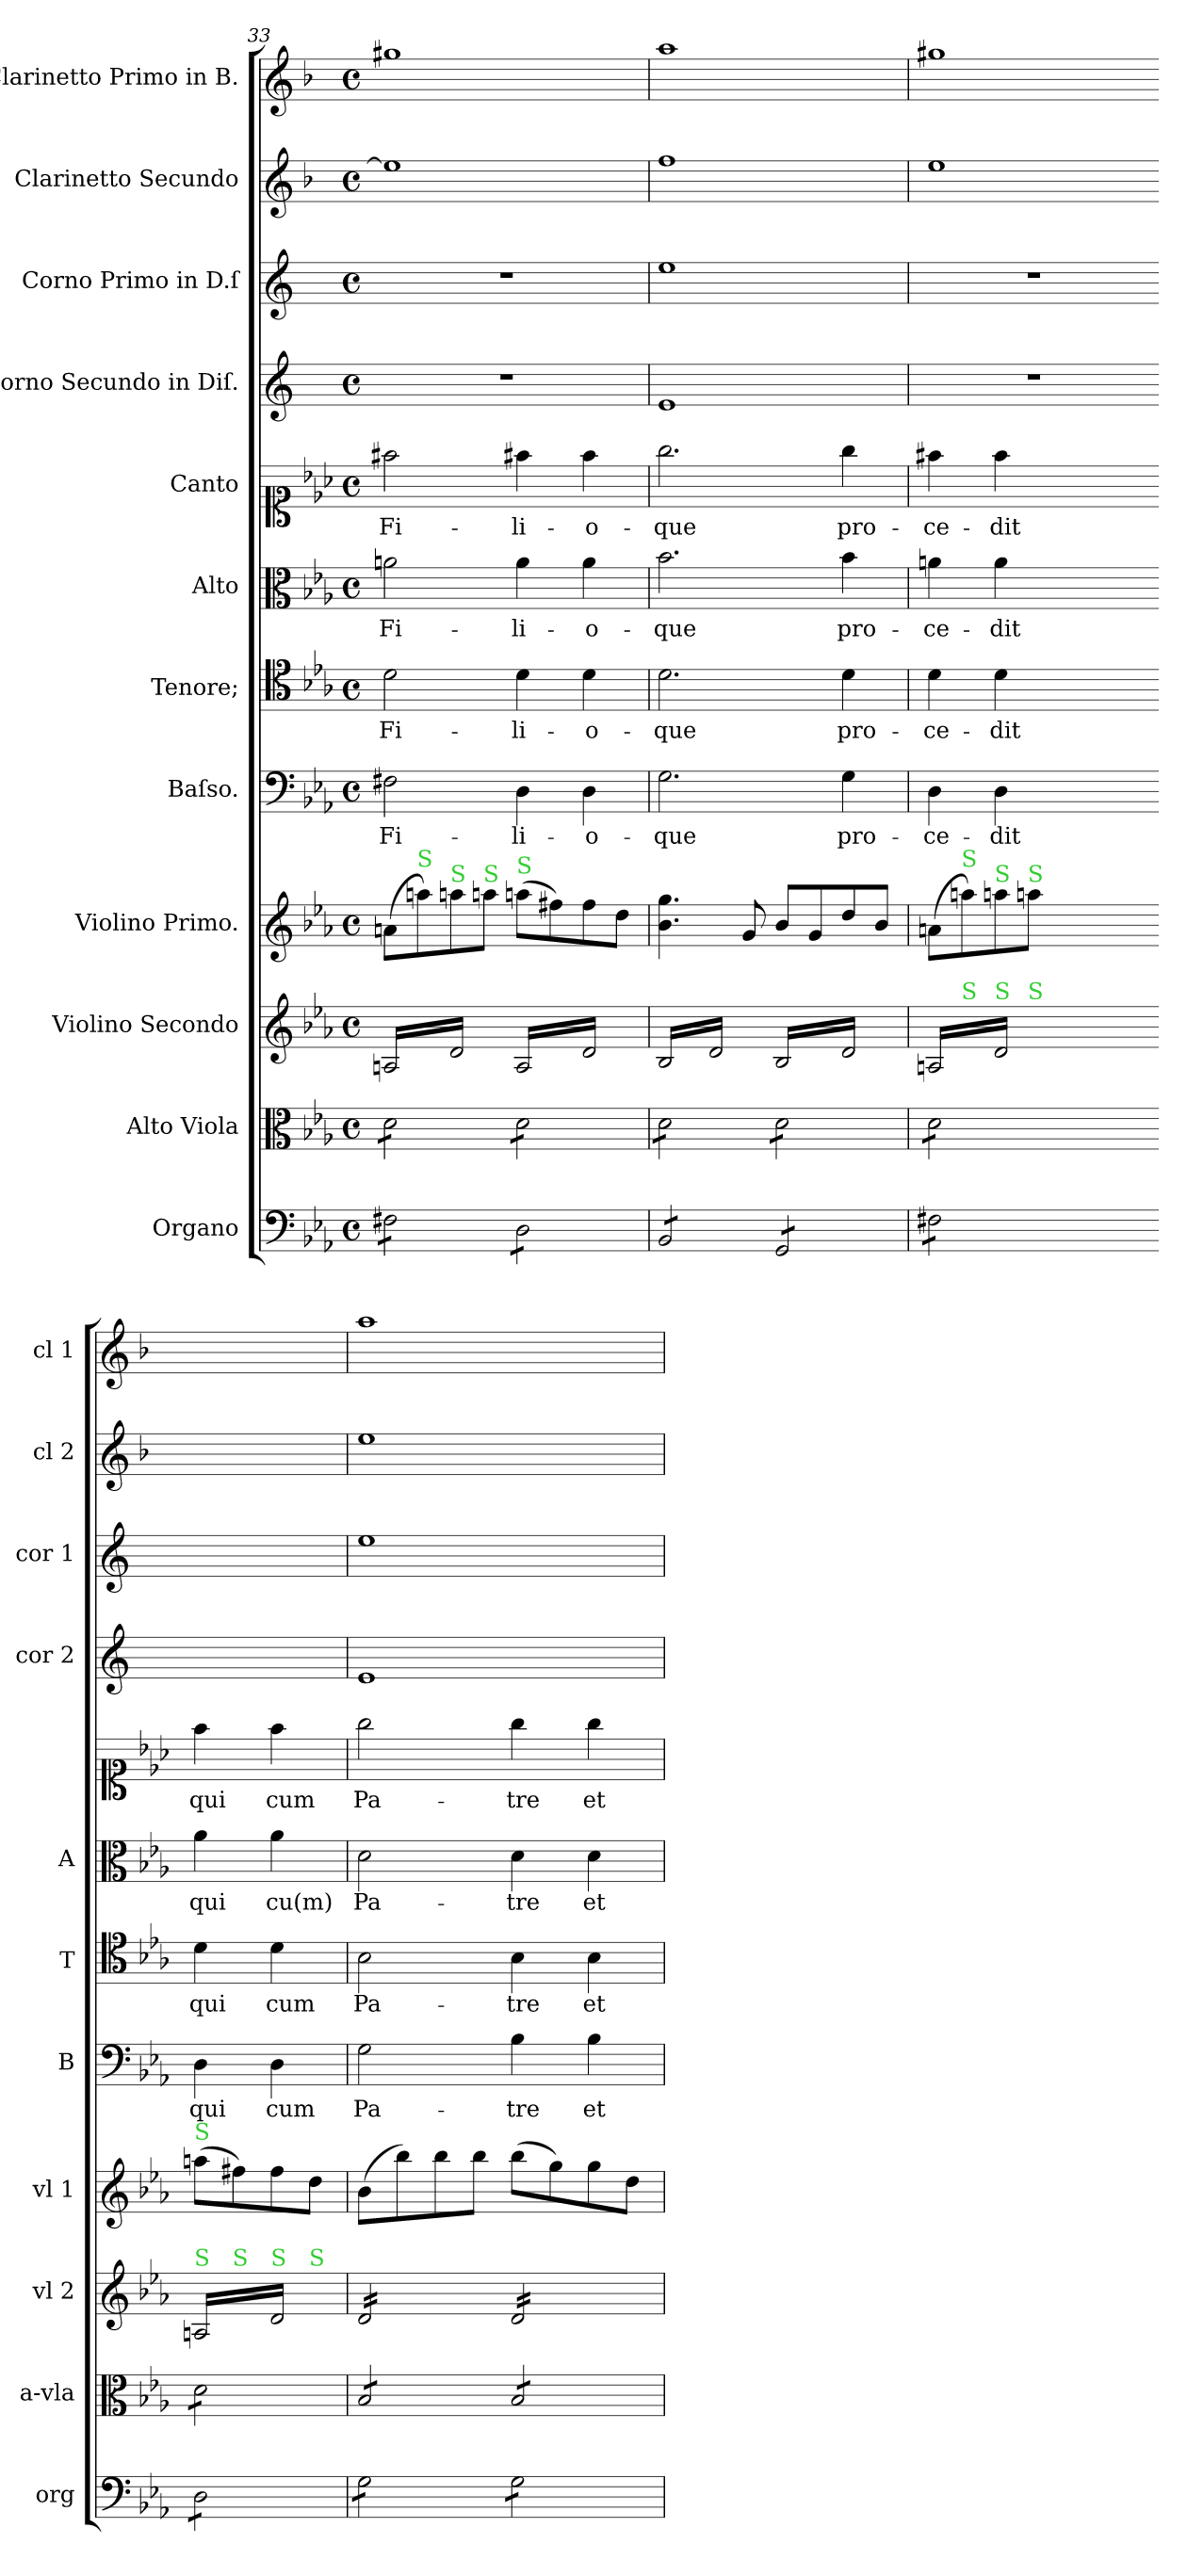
**kern	**kern	**kern	**kern	**kern	**text	**kern	**text	**kern	**text	**kern	**text	**kern	**kern	**kern	**kern
*part12	*part11	*part10	*part9	*part8	*part8	*part7	*part7	*part6	*part6	*part5	*part5	*part4	*part3	*part2	*part1
*staff12	*staff11	*staff10	*staff9	*staff8	*staff8	*staff7	*staff7	*staff6	*staff6	*staff5	*staff5	*staff4	*staff3	*staff2	*staff1
*I"Organo	*I"Alto Viola	*I"Violino Secondo	*I"Violino Primo.	*I"Baſso.	*	*I"Tenore;	*	*I"Alto	*	*I"Canto	*	*I"Corno Secundo in Diſ.	*I"Corno Primo in D.ſ	*I"Clarinetto Secundo	*I"Clarinetto Primo in B.
*I'org	*I'a-vla	*I'vl 2	*I'vl 1	*I'B	*	*I'T	*	*I'A	*	*	*	*I'cor 2	*I'cor 1	*I'cl 2	*I'cl 1
*clefF4	*clefC3	*clefG2	*clefG2	*clefF4	*	*clefC4	*	*clefC3	*	*clefC1	*	*clefG2	*clefG2	*clefG2	*clefG2
*	*	*	*	*	*	*	*	*	*	*	*	*ITrd5c9	*ITrd5c9	*ITrd1c2	*ITrd1c2
*k[b-e-a-]	*k[b-e-a-]	*k[b-e-a-]	*k[b-e-a-]	*k[b-e-a-]	*	*k[b-e-a-]	*	*k[b-e-a-]	*	*k[b-e-a-]	*	*k[b-e-a-]	*k[b-e-a-]	*k[b-e-a-]	*k[b-e-a-]
*E-:	*E-:	*E-:	*E-:	*E-:	*	*E-:	*	*E-:	*	*E-:	*	*E-:	*E-:	*E-:	*E-:
*M4/4	*M4/4	*M4/4	*M4/4	*M4/4	*	*M4/4	*	*M4/4	*	*M4/4	*	*M4/4	*M4/4	*M4/4	*M4/4
*met(c)	*met(c)	*met(c)	*met(c)	*met(c)	*	*met(c)	*	*met(c)	*	*met(c)	*	*met(c)	*met(c)	*met(c)	*met(c)
=33	=33	=33	=33	=33	=33	=33	=33	=33	=33	=33	=33	=33	=33	=33	=33
*tremolo	*	*	*	*	*	*	*	*	*	*	*	*	*	*	*
*	*tremolo	*	*	*	*	*	*	*	*	*	*	*	*	*	*
*	*	*tremolo	*	*	*	*	*	*	*	*	*	*	*	*	*
8F#X\L	8d\L	16An/LL	(8an\L	2F#X\	Fi-	2d\	Fi-	2an\	Fi-	2ff#X\	Fi-	1r	1r	1dd]	1ff#X
.	.	16d/	.	.	.	.	.	.	.	.	.	.	.	.	.
!	!	!	!LO:TX:a:color=limegreen:t=S	!	!	!	!	!	!	!	!	!	!	!	!
8F#X\	8d\	16An/	8aan\)	.	.	.	.	.	.	.	.	.	.	.	.
.	.	16d/	.	.	.	.	.	.	.	.	.	.	.	.	.
!	!	!	!LO:TX:a:color=limegreen:t=S	!	!	!	!	!	!	!	!	!	!	!	!
8F#X\	8d\	16An/	8aan\	.	.	.	.	.	.	.	.	.	.	.	.
.	.	16d/	.	.	.	.	.	.	.	.	.	.	.	.	.
!	!	!	!LO:TX:a:color=limegreen:t=S	!	!	!	!	!	!	!	!	!	!	!	!
8F#X\J	8d\J	16An/	8aan\J	.	.	.	.	.	.	.	.	.	.	.	.
.	.	16d/JJ	.	.	.	.	.	.	.	.	.	.	.	.	.
!	!	!	!LO:TX:a:color=limegreen:t=S	!	!	!	!	!	!	!	!	!	!	!	!
8D\L	8d\L	16A/LL	(8aan\L	4D\	-li-	4d\	-li-	4a\	-li-	4ff#X\	-li-	.	.	.	.
.	.	16d/	.	.	.	.	.	.	.	.	.	.	.	.	.
8D\	8d\	16A/	8ff#X\)	.	.	.	.	.	.	.	.	.	.	.	.
.	.	16d/	.	.	.	.	.	.	.	.	.	.	.	.	.
8D\	8d\	16A/	8ff#\	4D\	-o-	4d\	-o-	4a\	-o-	4ff#\	-o-	.	.	.	.
.	.	16d/	.	.	.	.	.	.	.	.	.	.	.	.	.
8D\J	8d\J	16A/	8dd\J	.	.	.	.	.	.	.	.	.	.	.	.
.	.	16d/JJ	.	.	.	.	.	.	.	.	.	.	.	.	.
=34	=34	=34	=34	=34	=34	=34	=34	=34	=34	=34	=34	=34	=34	=34	=34
8BB-/L	8d\L	16B-/LL	4.b-\ 4.gg\	2.G\	-que	2.d\	-que	2.b-\	-que	2.gg\	-que	1G	1g	1ee-	1gg
.	.	16d/	.	.	.	.	.	.	.	.	.	.	.	.	.
8BB-/	8d\	16B-/	.	.	.	.	.	.	.	.	.	.	.	.	.
.	.	16d/	.	.	.	.	.	.	.	.	.	.	.	.	.
8BB-/	8d\	16B-/	.	.	.	.	.	.	.	.	.	.	.	.	.
.	.	16d/	.	.	.	.	.	.	.	.	.	.	.	.	.
8BB-/J	8d\J	16B-/	8g/	.	.	.	.	.	.	.	.	.	.	.	.
.	.	16d/JJ	.	.	.	.	.	.	.	.	.	.	.	.	.
8GG/L	8d\L	16B-/LL	8b-/L	.	.	.	.	.	.	.	.	.	.	.	.
.	.	16d/	.	.	.	.	.	.	.	.	.	.	.	.	.
8GG/	8d\	16B-/	8g/	.	.	.	.	.	.	.	.	.	.	.	.
.	.	16d/	.	.	.	.	.	.	.	.	.	.	.	.	.
8GG/	8d\	16B-/	8dd/	4G\	pro-	4d\	pro-	4b-\	pro-	4gg\	pro-	.	.	.	.
.	.	16d/	.	.	.	.	.	.	.	.	.	.	.	.	.
8GG/J	8d\J	16B-/	8b-/J	.	.	.	.	.	.	.	.	.	.	.	.
.	.	16d/JJ	.	.	.	.	.	.	.	.	.	.	.	.	.
=35	=35	=35	=35	=35	=35	=35	=35	=35	=35	=35	=35	=35	=35	=35	=35
!	!	!LO:TX:a:color=limegreen:t=S	!	!	!	!	!	!	!	!	!	!	!	!	!
*	*	*^	*	*	*	*	*	*	*	*	*	*	*	*	*
*	*	*	*^	*	*	*	*	*	*	*	*	*	*	*	*	*
8F#X\L	8d\L	16An/LL	8ryy	4.ryy	(8an\L	4D\	-ce-	4d\	-ce-	4an\	-ce-	4ff#X\	-ce-	1r	1r	1dd	1ff#X
.	.	16d/	.	.	.	.	.	.	.	.	.	.	.	.	.	.	.
!	!	!	!	!	!LO:TX:a:color=limegreen:t=S	!	!	!	!	!	!	!	!	!	!	!	!
!	!	!	!LO:TX:a:color=limegreen:t=S	!	!	!	!	!	!	!	!	!	!	!	!	!	!
8F#X\	8d\	16An/	2..ryy	.	8aan\)	.	.	.	.	.	.	.	.	.	.	.	.
.	.	16d/	.	.	.	.	.	.	.	.	.	.	.	.	.	.	.
!	!	!	!	!	!LO:TX:a:color=limegreen:t=S	!	!	!	!	!	!	!	!	!	!	!	!
!	!	!LO:TX:a:color=limegreen:t=S	!	!	!	!	!	!	!	!	!	!	!	!	!	!	!
8F#X\	8d\	16An/	.	.	8aan\	4D\	-dit	4d\	-dit	4a\	-dit	4ff#\	-dit	.	.	.	.
.	.	16d/	.	.	.	.	.	.	.	.	.	.	.	.	.	.	.
!	!	!	!	!	!LO:TX:a:color=limegreen:t=S	!	!	!	!	!	!	!	!	!	!	!	!
!	!	!	!	!LO:TX:a:color=limegreen:t=S	!	!	!	!	!	!	!	!	!	!	!	!	!
8F#X\J	8d\J	16An/	.	2ryy	8aan\J	.	.	.	.	.	.	.	.	.	.	.	.
.	.	16d/JJ	.	.	.	.	.	.	.	.	.	.	.	.	.	.	.
2ryy	2ryy	2ryy	.	.	2ryy	2ryy	.	2ryy	.	2ryy	.	2ryy	.	.	.	.	.
.	.	.	.	.	.	.	.	.	.	.	.	.	.	.	.	.	.
.	.	.	.	.	.	.	.	.	.	.	.	.	.	.	.	.	.
.	.	.	.	.	.	.	.	.	.	.	.	.	.	.	.	.	.
.	.	.	.	8ryy	.	.	.	.	.	.	.	.	.	.	.	.	.
=-	=-	=-	=-	=-	=-	=-	=-	=-	=-	=-	=-	=-	=-	=-	=-	=-	=-
!	!	!	!	!	!LO:TX:a:color=limegreen:t=S	!	!	!	!	!	!	!	!	!	!	!	!
!	!	!LO:TX:a:color=limegreen:t=S	!	!	!	!	!	!	!	!	!	!	!	!	!	!	!
8D\L	8d\L	16An/LL	8ryy	4.ryy	(8aan\L	4D\	qui	4d\	qui	4a\	qui	4ff#\	qui	2ryy	2ryy	2ryy	2ryy
.	.	16d/	.	.	.	.	.	.	.	.	.	.	.	.	.	.	.
!	!	!	!LO:TX:a:color=limegreen:t=S	!	!	!	!	!	!	!	!	!	!	!	!	!	!
8D\	8d\	16An/	4.ryy	.	8ff#X\)	.	.	.	.	.	.	.	.	.	.	.	.
.	.	16d/	.	.	.	.	.	.	.	.	.	.	.	.	.	.	.
!	!	!LO:TX:a:color=limegreen:t=S	!	!	!	!	!	!	!	!	!	!	!	!	!	!	!
8D\	8d\	16An/	.	.	8ff#\	4D\	cum	4d\	cum	4a\	cu(m)	4ff#\	cum	.	.	.	.
.	.	16d/	.	.	.	.	.	.	.	.	.	.	.	.	.	.	.
!	!	!	!	!LO:TX:a:color=limegreen:t=S	!	!	!	!	!	!	!	!	!	!	!	!	!
8D\J	8d\J	16An/	.	8ryy	8dd\J	.	.	.	.	.	.	.	.	.	.	.	.
.	.	16d/JJ	.	.	.	.	.	.	.	.	.	.	.	.	.	.	.
*	*	*v	*v	*v	*	*	*	*	*	*	*	*	*	*	*	*	*
=36	=36	=36	=36	=36	=36	=36	=36	=36	=36	=36	=36	=36	=36	=36	=36
8G\L	8B-/L	16d/LL	(8b-\L	2G\	Pa-	2B-\	Pa-	2d\	Pa-	2gg\	Pa-	1G	1g	1dd	1gg
.	.	16d/	.	.	.	.	.	.	.	.	.	.	.	.	.
8G\	8B-/	16d/	8bb-\)	.	.	.	.	.	.	.	.	.	.	.	.
.	.	16d/	.	.	.	.	.	.	.	.	.	.	.	.	.
8G\	8B-/	16d/	8bb-\	.	.	.	.	.	.	.	.	.	.	.	.
.	.	16d/	.	.	.	.	.	.	.	.	.	.	.	.	.
8G\J	8B-/J	16d/	8bb-\J	.	.	.	.	.	.	.	.	.	.	.	.
.	.	16d/JJ	.	.	.	.	.	.	.	.	.	.	.	.	.
8G\L	8B-/L	16d/LL	(8bb-\L	4B-\	-tre	4B-\	-tre	4d\	-tre	4gg\	-tre	.	.	.	.
.	.	16d/	.	.	.	.	.	.	.	.	.	.	.	.	.
8G\	8B-/	16d/	8gg\)	.	.	.	.	.	.	.	.	.	.	.	.
.	.	16d/	.	.	.	.	.	.	.	.	.	.	.	.	.
8G\	8B-/	16d/	8gg\	4B-\	et	4B-\	et	4d\	et	4gg\	et	.	.	.	.
.	.	16d/	.	.	.	.	.	.	.	.	.	.	.	.	.
8G\J	8B-/J	16d/	8dd\J	.	.	.	.	.	.	.	.	.	.	.	.
*	*Xtremolo	*	*	*	*	*	*	*	*	*	*	*	*	*	*
*Xtremolo	*	*	*	*	*	*	*	*	*	*	*	*	*	*	*
.	.	16d/JJ	.	.	.	.	.	.	.	.	.	.	.	.	.
*	*	*Xtremolo	*	*	*	*	*	*	*	*	*	*	*	*	*
=	=	=	=	=	=	=	=	=	=	=	=	=	=	=	=
*-	*-	*-	*-	*-	*-	*-	*-	*-	*-	*-	*-	*-	*-	*-	*-
